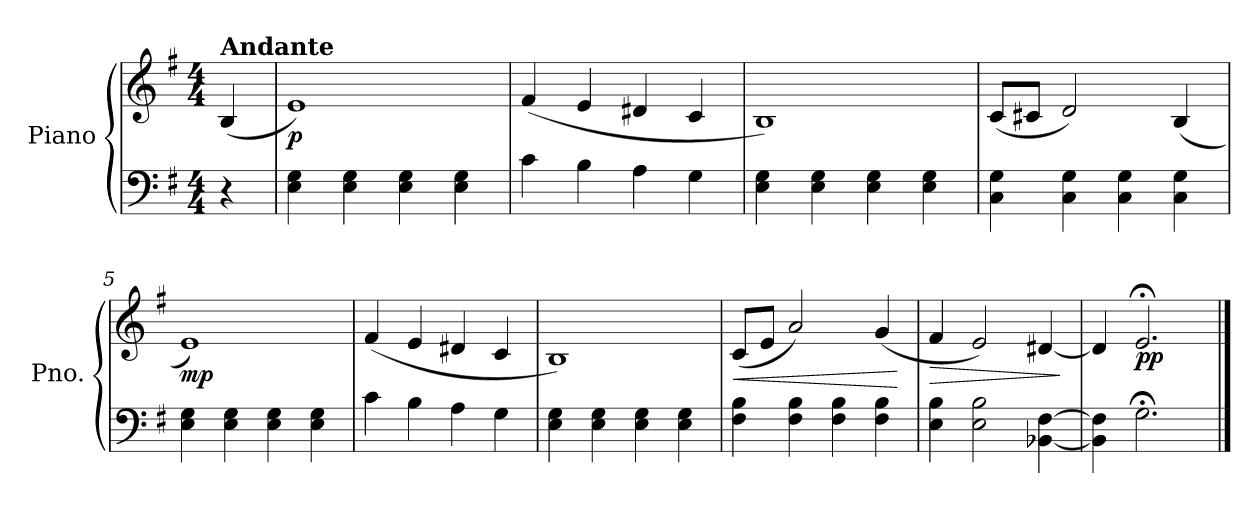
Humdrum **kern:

**kern	**kern	**dynam
*part1	*part1	*part1
*staff2	*staff1	*staff1/2
*I"Piano	*	*
*I'Pno.	*	*
*clefF4	*clefG2	*
*k[f#]	*k[f#]	*
*M4/4	*M4/4	*
=	=	=
!	!LO:TX:a:B:t=Andante	!
4r	(<4B/	.
=1	=1	=1
!	!	!LO:DY:b
4E\ 4G\	1e)	p
4E\ 4G\	.	.
4E\ 4G\	.	.
4E\ 4G\	.	.
=2	=2	=2
4c\	(<4f#/	.
4B\	4e/	.
4A\	4d#X/	.
4G\	4c/	.
=3	=3	=3
4E\ 4G\	1B)	.
4E\ 4G\	.	.
4E\ 4G\	.	.
4E\ 4G\	.	.
=4	=4	=4
4C\ 4G\	(<8c/L	.
.	8c#X/J	.
4C\ 4G\	2d/)	.
4C\ 4G\	.	.
4C\ 4G\	(<4B/	.
=5	=5	=5
!	!	!LO:DY:b
4E\ 4G\	1e)	mp
4E\ 4G\	.	.
4E\ 4G\	.	.
4E\ 4G\	.	.
=6	=6	=6
4c\	(<4f#/	.
4B\	4e/	.
4A\	4d#X/	.
4G\	4c/	.
=7	=7	=7
4E\ 4G\	1B)	.
4E\ 4G\	.	.
4E\ 4G\	.	.
4E\ 4G\	.	.
!!LO:LB:g=z
=8	=8	=8
!	!	!LO:HP:b
4F#\ 4B\	(<8c/L	<
.	8e/J	.
4F#\ 4B\	2a/)	.
4F#\ 4B\	.	.
4F#\ 4B\	(<4g/	.
.	.	[
=9	=9	=9
!	!	!LO:HP:b
4E\ 4B\	4f#/	>
2E\ 2B\	2e/)	.
[4BB-X\ [4F#\	[4d#X/	.
.	.	]
=10	=10	=10
4BB-\] 4F#\]	4d#/]	.
!	!	!LO:DY:b
2.G;<\	2.e;</	pp
==	==	==
*-	*-	*-
